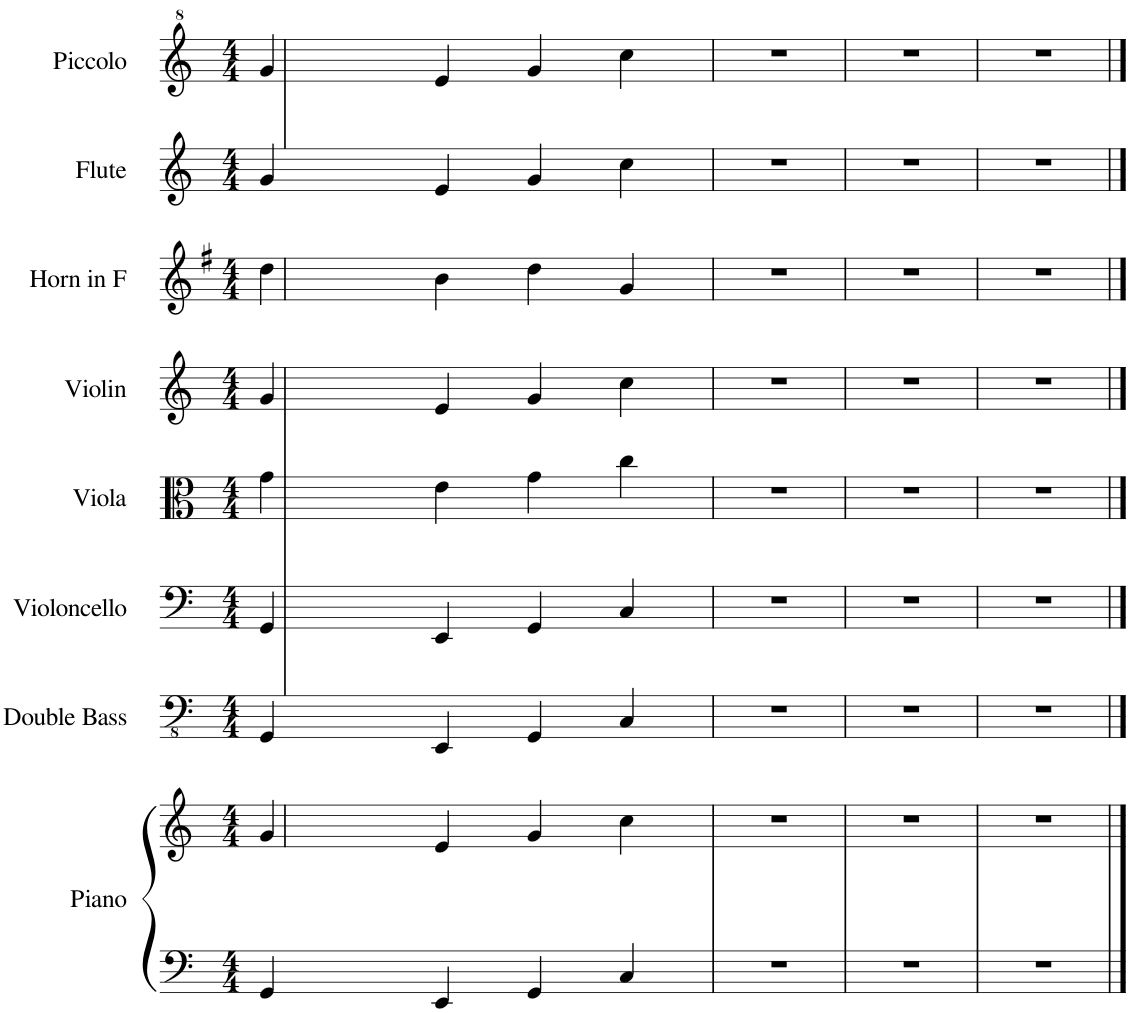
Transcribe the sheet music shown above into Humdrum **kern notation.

**kern	**kern	**kern	**kern	**kern	**kern	**kern	**kern	**kern
*part8	*part8	*part7	*part6	*part5	*part4	*part3	*part2	*part1
*staff9	*staff8	*staff7	*staff6	*staff5	*staff4	*staff3	*staff2	*staff1
*I"Piano	*	*I"Double Bass	*I"Violoncello	*I"Viola	*I"Violin	*I"Horn in F	*I"Flute	*I"Piccolo
*I'Piano	*	*I'Db.	*I'Vc.	*I'Vla.	*I'Vln.	*	*I'Fl.	*I'Picc.
*clefF4	*clefG2	*clefFv4	*clefF4	*clefC3	*clefG2	*clefG2	*clefG2	*clefG^2
*	*	*Trd7c12	*	*	*	*Trd4c7	*	*Trd-7c-12
*k[]	*k[]	*k[]	*k[]	*k[]	*k[]	*k[f#]	*k[]	*k[]
*M4/4	*M4/4	*M4/4	*M4/4	*M4/4	*M4/4	*M4/4	*M4/4	*M4/4
=1	=1	=1	=1	=1	=1	=1	=1	=1
4GG/	4g/	4GGG/	4GG/	4g\	4g/	4dd\	4g/	4gg/
4EE/	4e/	4EEE/	4EE/	4e\	4e/	4b\	4e/	4ee/
4GG/	4g/	4GGG/	4GG/	4g\	4g/	4dd\	4g/	4gg/
4C/	4cc\	4CC/	4C/	4cc\	4cc\	4g/	4cc\	4ccc\
=2	=2	=2	=2	=2	=2	=2	=2	=2
1r	1r	1r	1r	1r	1r	1r	1r	1r
=3	=3	=3	=3	=3	=3	=3	=3	=3
1r	1r	1r	1r	1r	1r	1r	1r	1r
=4	=4	=4	=4	=4	=4	=4	=4	=4
1r	1r	1r	1r	1r	1r	1r	1r	1r
==	==	==	==	==	==	==	==	==
*-	*-	*-	*-	*-	*-	*-	*-	*-
